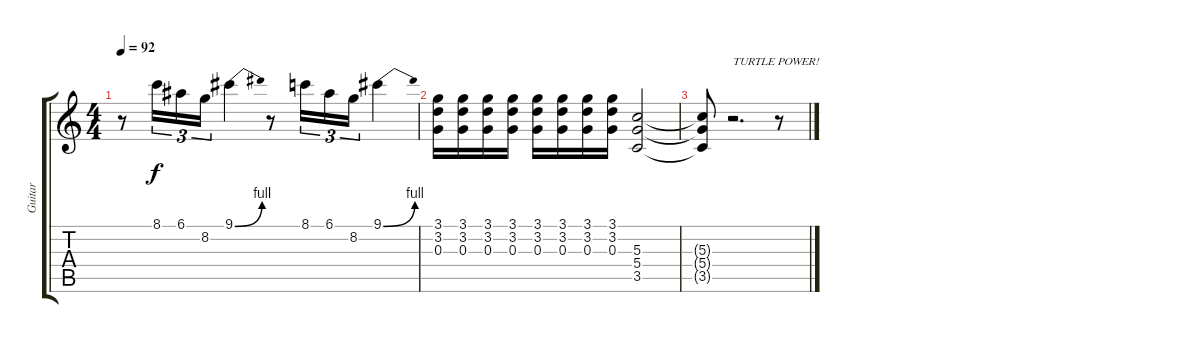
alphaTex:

\track ("Guitar" "Guitar") {instrument distortionguitar}
\staff {score tabs}
\tuning (E4 B3 G3 D3 A2 E2) {hide}
\ts (4 4)
\tempo 92
\clef g2
\ks c
r.8{dy f} 8.1.16{tu (3 2)} 6.1.16{tu (3 2)} 8.2.16{tu (3 2)} 9.1{be (bend 0 0 60 4)}.4 r.8 8.1.16{tu (3 2)} 6.1.16{tu (3 2)} 8.2.16{tu (3 2)} 9.1{be (bend 0 0 60 4)}.4 |
(3.1 3.2 0.3).16 (3.1 3.2 0.3).16 (3.1 3.2 0.3).16 (3.1 3.2 0.3).16 (3.1 3.2 0.3).16 (3.1 3.2 0.3).16 (3.1 3.2 0.3).16 (3.1 3.2 0.3).16 (5.3 5.4 3.5).2 |
(5.3{t} 5.4{t} 3.5{t}).8 r.2{d txt "TURTLE POWER!"} r.8
